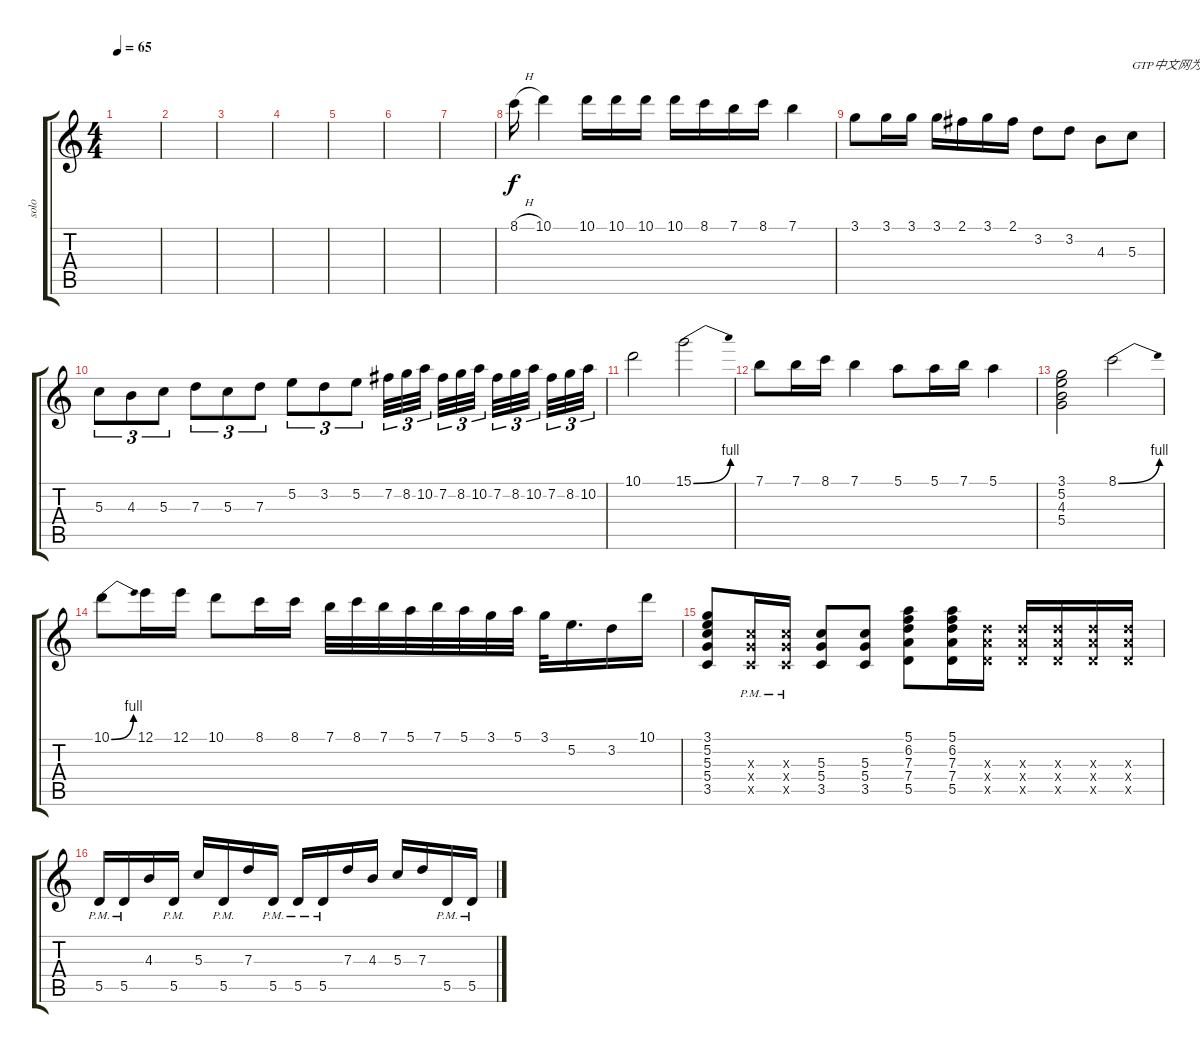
\track ("solo" "solo") {instrument overdrivenguitar}
\staff {score tabs}
\tuning (E4 B3 G3 D3 A2 E2) {hide}
\ts (4 4)
\tempo 65
\clef g2
\ks c
|
|
|
|
|
|
|
8.1{h}.16 10.1.4 10.1.16 10.1.16 10.1.16 10.1.16 8.1.16 7.1.16 8.1.16 7.1.4 |
3.1.8 3.1.16 3.1.16 3.1.16 2.1.16 3.1.16 2.1.16 3.2.8 3.2.8 4.3.8 5.3.8{txt "GTP中文网为您提供优秀的谱子"} |
5.3.8{tu (3 2)} 4.3.8{tu (3 2)} 5.3.8{tu (3 2)} 7.3.8{tu (3 2)} 5.3.8{tu (3 2)} 7.3.8{tu (3 2)} 5.2.8{tu (3 2)} 3.2.8{tu (3 2)} 5.2.8{tu (3 2)} 7.2.32{tu (3 2)} 8.2.32{tu (3 2)} 10.2.32{tu (3 2) beam splitsecondary} 7.2.32{tu (3 2)} 8.2.32{tu (3 2)} 10.2.32{tu (3 2) beam splitsecondary} 7.2.32{tu (3 2)} 8.2.32{tu (3 2)} 10.2.32{tu (3 2) beam splitsecondary} 7.2.32{tu (3 2)} 8.2.32{tu (3 2)} 10.2.32{tu (3 2)} |
10.1.2 15.1{be (bend 0 0 60 4)}.2 |
7.1.8 7.1.16 8.1.16 7.1.4 5.1.8 5.1.16 7.1.16 5.1.4 |
(3.1 5.2 4.3 5.4).2 8.1{be (bend 0 0 60 4)}.2 |
10.1{be (bend 0 0 60 4)}.8 12.1.16 12.1.16 10.1.8 8.1.16 8.1.16 7.1.32 8.1.32 7.1.32 5.1.32 7.1.32 5.1.32 3.1.32 5.1.32 3.1.32 5.2.16{d} 3.2.16 10.1.16 |
(3.1 5.2 5.3 5.4 3.5).8 (5.3{pm x} 5.4{pm x} 3.5{pm x}).16 (5.3{pm x} 5.4{pm x} 3.5{pm x}).16 (5.3 5.4 3.5).8 (5.3 5.4 3.5).8 (5.1 6.2 7.3 7.4 5.5).8 (5.1 6.2 7.3 7.4 5.5).16 (7.3{x} 7.4{x} 5.5{x}).16 (7.3{x} 7.4{x} 5.5{x}).16 (7.3{x} 7.4{x} 5.5{x}).16 (7.3{x} 7.4{x} 5.5{x}).16 (7.3{x} 7.4{x} 5.5{x}).16 |
5.5{pm}.16 5.5{pm}.16 4.3.16 5.5{pm}.16 5.3.16 5.5{pm}.16 7.3.16 5.5{pm}.16 5.5{pm}.16 5.5{pm}.16 7.3.16 4.3.16 5.3.16 7.3.16 5.5{pm}.16 5.5{pm}.16
